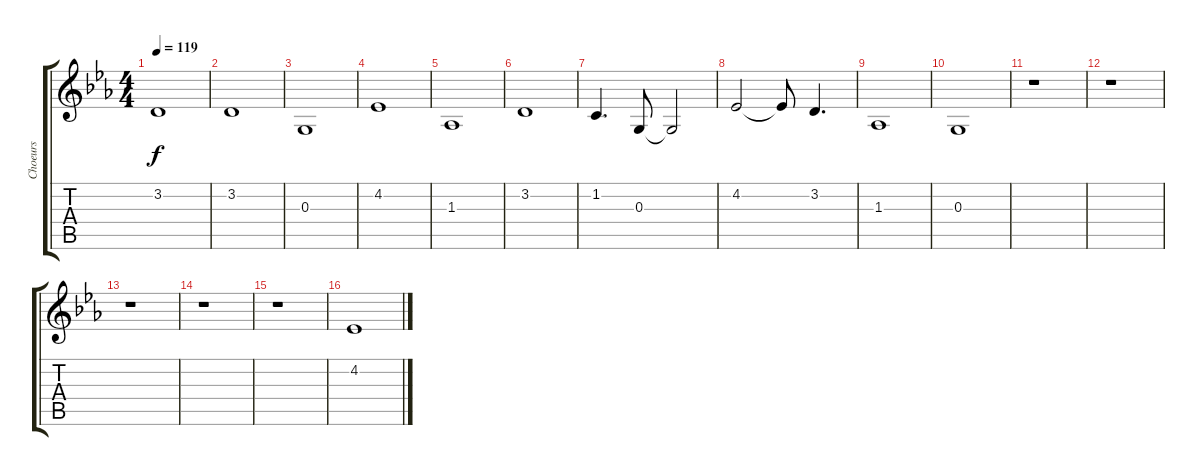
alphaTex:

\track ("Choeurs" "Choeurs") {instrument synthvoice}
\staff {score tabs}
\tuning (E4 B3 G3 D3 A2 E2) {hide}
\ts (4 4)
\tempo 119
\clef g2
\ks eb
3.2.1{dy f} |
3.2.1 |
0.3.1 |
4.2.1 |
1.3.1 |
3.2.1 |
1.2.4{d} 0.3.8 0.3{t}.2 |
4.2.2 4.2{t}.8 3.2.4{d} |
1.3.1 |
0.3.1 |
r.1 |
r.1 |
r.1 |
r.1 |
r.1 |
4.2.1
